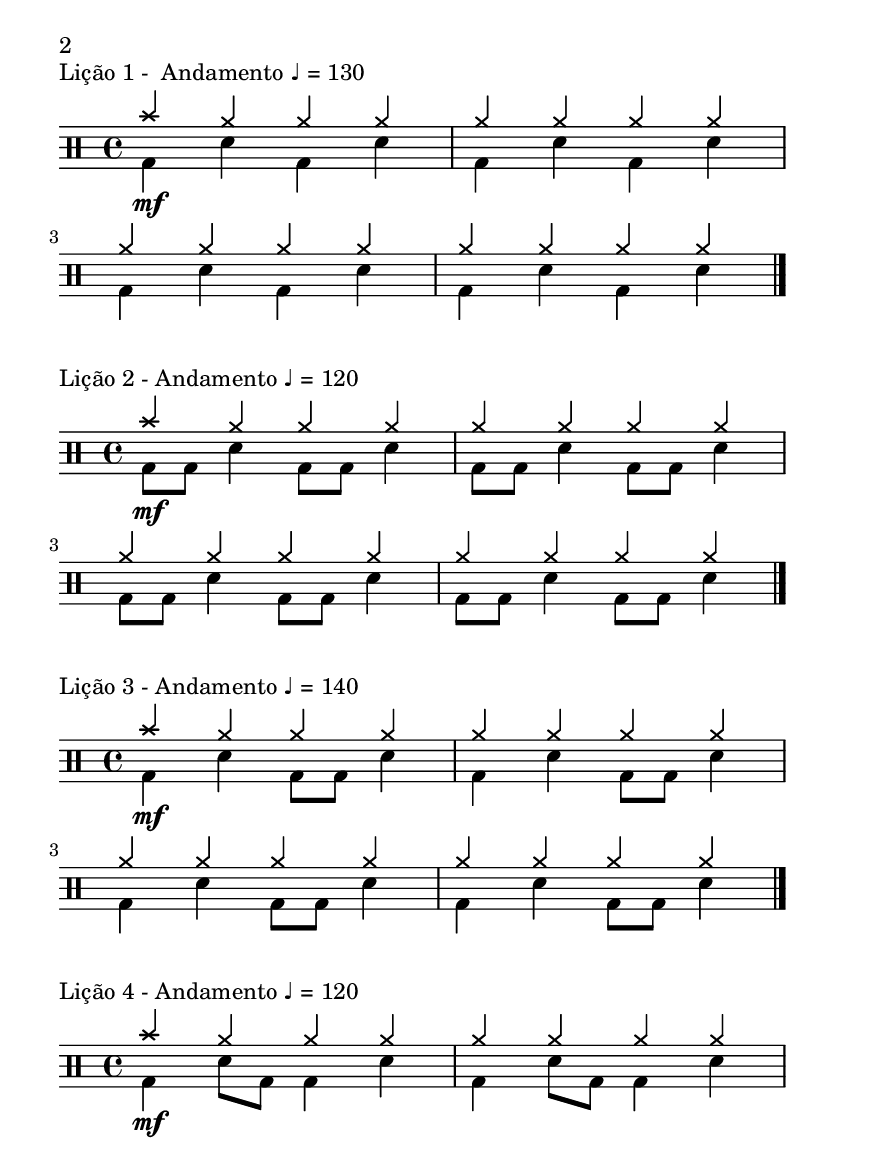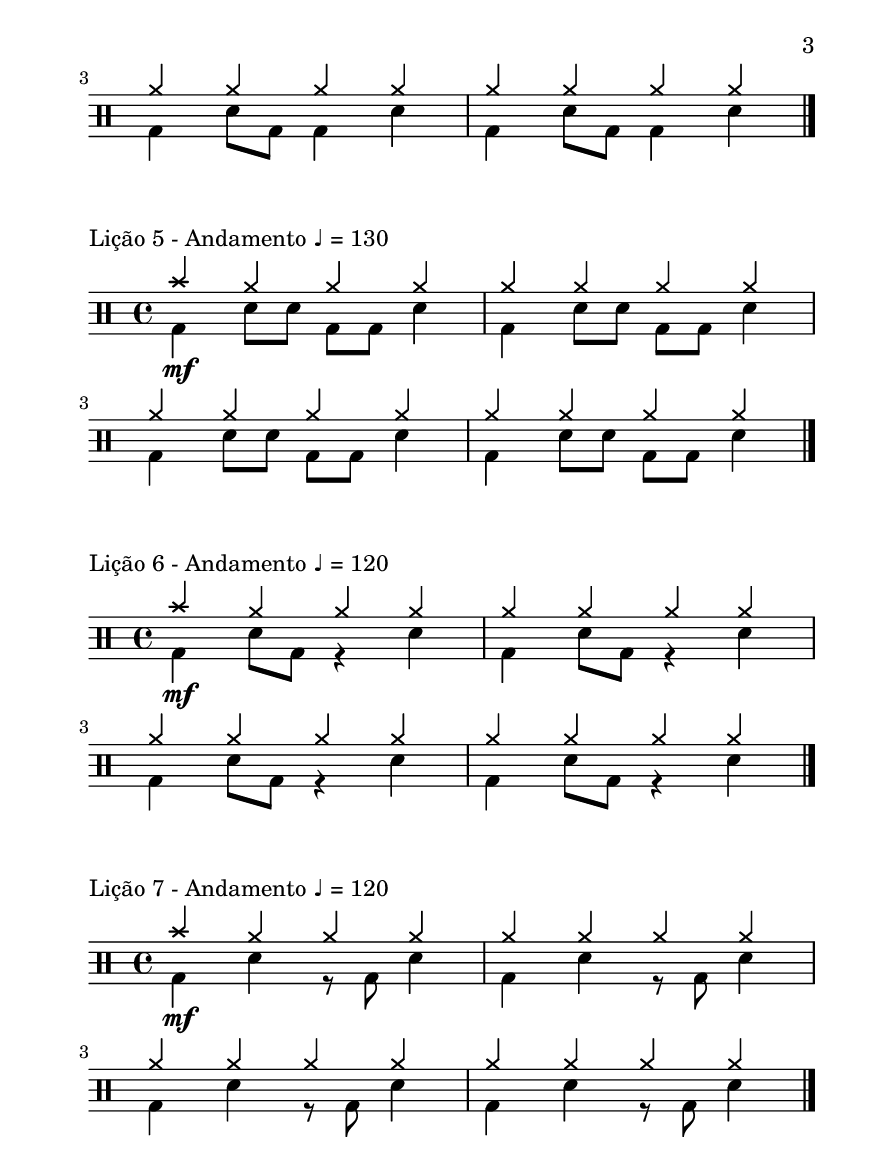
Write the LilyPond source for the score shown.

\version "2.24.1"

\include "drumpitch-init.ly"

\paper {
  #(set-paper-size "a5")
  top-margin = 10\mm    % Margem superior
  bottom-margin = 12\mm % Margem inferior
  inner-margin = 15\mm  % Margem interna (lado da encadernação)
  outer-margin = 10\mm  % Margem externa
  two-sided = ##t       % Ativa layout frente e verso
  indent = 0            % Remove a identação do primeiro sistema
  ragged-last = ##f     % Força o último sistema a ocupar largura total
  ragged-bottom = ##t   % Permite página "desalinhada" no final

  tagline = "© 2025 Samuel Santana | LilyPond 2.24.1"
}

global = {
  \set DrumStaff.drumStyleTable = #weinberg-drums-style
}

\book {
  % CAPA
  \markup \fill-line {
    \override #'(baseline-skip . 5)
    \center-column {
      \fontsize #3 "Samuel Santana"
      \vspace #7
      \fontsize #7 \bold "CADERNO DE ESTUDOS"
      \null
      \fontsize #7 "- BATERIA -"
      \vspace #3
      \fontsize #20 "♬"
      %\fontsize #24 "𝄢"
      %\fontsize #20 "𝄞"
      \vspace #12
      "© 2025 Real Sigma Music"
    }
  }
  \pageBreak

  \score {
    \header { piece = "Lição 1 -  Andamento ♩ = 130" }
    \new DrumStaff <<
      \global
      \clef "percussion"
      \new DrumVoice {
        \voiceOne
        \drummode { 
          cymc4 hh hh hh
          hh4 hh hh hh
          \break
          hh4 hh hh hh
          hh4 hh hh hh
          \bar "|."
        }
      }
      \new DrumVoice {
        \voiceTwo
        \drummode { 
          bd4\mf sn bd sn
          bd4 sn bd sn
          \break
          bd4 sn bd sn
          bd4 sn bd sn
          \bar "|."
        }
      }
    >>
  }

  \score {
    \header { piece = "Lição 2 - Andamento ♩ = 120" }
    \new DrumStaff <<
      \global
      \clef "percussion"
      \new DrumVoice {
        \voiceOne
        \drummode { 
          cymc4 hh hh hh
          hh4 hh hh hh
          \break
          hh4 hh hh hh
          hh4 hh hh hh
          \bar "|."
        }
      }
      \new DrumVoice {
        \voiceTwo
        \drummode { 
          bd8_\mf bd sn4 bd8 bd sn4
          bd8 bd sn4 bd8 bd sn4
          \break
          bd8 bd sn4 bd8 bd sn4
          bd8 bd sn4 bd8 bd sn4
          \bar "|."
        }
      }
    >>
  }
  
  \score {
    \header { piece = "Lição 3 - Andamento ♩ = 140" }
    \new DrumStaff <<
      \global
      \clef "percussion"
      \new DrumVoice {
        \voiceOne
        \drummode { 
          cymc4 hh hh hh
          hh4 hh hh hh
          \break
          hh4 hh hh hh
          hh4 hh hh hh
          \bar "|."
        }
      }
      \new DrumVoice {
        \voiceTwo
        \drummode { 
          bd4_\mf sn bd8 bd sn4
          bd4 sn bd8 bd sn4
          \break
          bd4 sn bd8 bd sn4
          bd4 sn bd8 bd sn4
          \bar "|."
        }
      }
    >>
  }
  
  \score {
    \header { piece = "Lição 4 - Andamento ♩ = 120" }
    \new DrumStaff <<
      \global
      \clef "percussion"
      \new DrumVoice {
        \voiceOne
        \drummode { 
          cymc4 hh hh hh
          hh4 hh hh hh
          \break
          hh4 hh hh hh
          hh4 hh hh hh
          \bar "|."
        }
      }
      \new DrumVoice {
        \voiceTwo
        \drummode { 
          bd4_\mf sn8 bd bd4 sn
          bd4 sn8 bd8 bd4 sn
          \break
          bd4 sn8 bd8 bd4 sn
          bd4 sn8 bd8 bd4 sn
          \bar "|."
        }
      }
    >>
  }
  
  \score {
    \header { piece = "Lição 5 - Andamento ♩ = 130" }
    \new DrumStaff <<
      \global
      \clef "percussion"
      \new DrumVoice {
        \voiceOne
        \drummode { 
          cymc4 hh hh hh
          hh4 hh hh hh
          \break
          hh4 hh hh hh
          hh4 hh hh hh
          \bar "|."
        }
      }
      \new DrumVoice {
        \voiceTwo
        \drummode { 
          bd4_\mf sn8 sn bd bd sn4
          bd4 sn8 sn bd bd sn4
          \break
          bd4 sn8 sn bd bd sn4
          bd4 sn8 sn bd bd sn4
          \bar "|."
        }
      }
    >>
  }
  
  \score {
    \header { piece = "Lição 6 - Andamento ♩ = 120" }
    \new DrumStaff <<
      \global
      \clef "percussion"
      \new DrumVoice {
        \voiceOne
        \drummode { 
          cymc4 hh hh hh
          hh4 hh hh hh
          \break
          hh4 hh hh hh
          hh4 hh hh hh
          \bar "|."
        }
      }
      \new DrumVoice {
        \voiceTwo
        \drummode { 
          bd4_\mf sn8 bd r4 sn
          bd4 sn8 bd8 r4 sn
          \break
          bd4 sn8 bd8 r4 sn
          bd4 sn8 bd8 r4 sn
          \bar "|."
        }
      }
    >>
  }
  
  \score {
    \header { piece = "Lição 7 - Andamento ♩ = 120" }
    \new DrumStaff <<
      \global
      \clef "percussion"
      \new DrumVoice {
        \voiceOne
        \drummode { 
          cymc4 hh hh hh
          hh4 hh hh hh
          \break
          hh4 hh hh hh
          hh4 hh hh hh
          \bar "|."
        }
      }
      \new DrumVoice {
        \voiceTwo
        \drummode { 
          bd4_\mf sn r8 bd sn4
          bd4 sn r8 bd sn4
          \break
          bd4 sn r8 bd sn4
          bd4 sn r8 bd sn4
          \bar "|."
        }
      }
    >>
  }
}